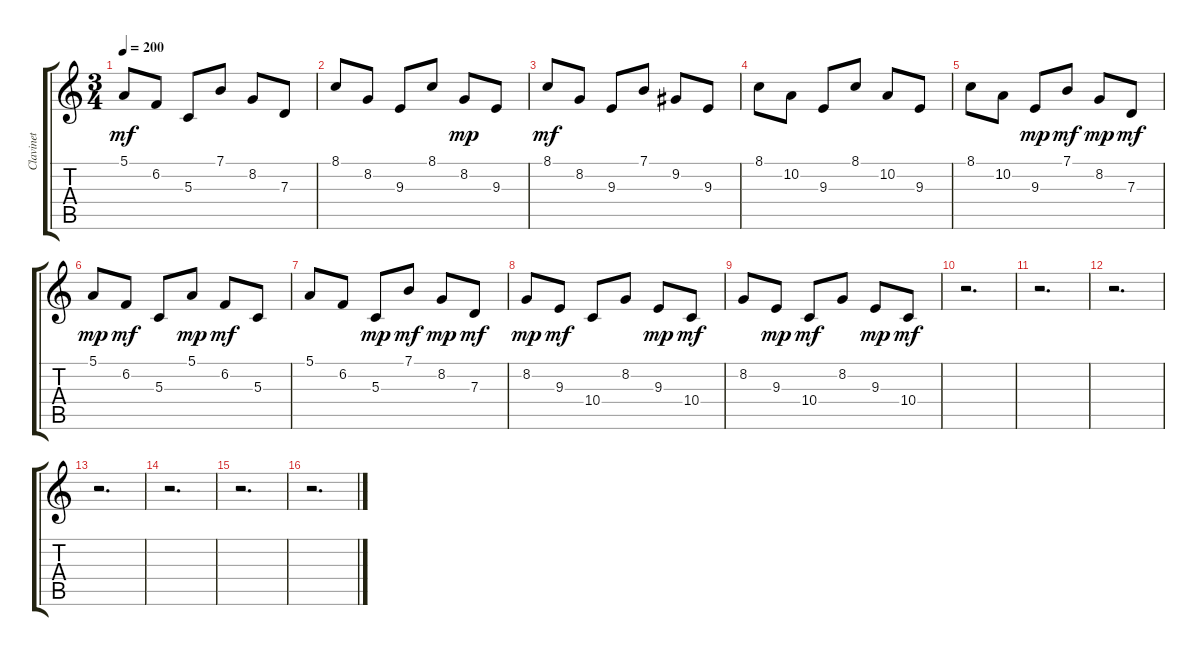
\track ("Clavinet" "Clavinet") {instrument clavinet}
\staff {score tabs}
\tuning (E4 B3 G3 D3 A2 E2) {hide}
\ts (3 4)
\tempo 200
\clef g2
\ks c
5.1.8{dy mf} 6.2.8 5.3.8 7.1.8 8.2.8 7.3.8 |
8.1.8 8.2.8 9.3.8 8.1.8 8.2.8{dy mp} 9.3.8 |
8.1.8{dy mf} 8.2.8 9.3.8 7.1.8 9.2.8 9.3.8 |
8.1.8 10.2.8 9.3.8 8.1.8 10.2.8 9.3.8 |
8.1.8 10.2.8 9.3.8{dy mp} 7.1.8{dy mf} 8.2.8{dy mp} 7.3.8{dy mf} |
5.1.8{dy mp} 6.2.8{dy mf} 5.3.8 5.1.8{dy mp} 6.2.8{dy mf} 5.3.8 |
5.1.8 6.2.8 5.3.8{dy mp} 7.1.8{dy mf} 8.2.8{dy mp} 7.3.8{dy mf} |
8.2.8{dy mp} 9.3.8{dy mf} 10.4.8 8.2.8 9.3.8{dy mp} 10.4.8{dy mf} |
8.2.8 9.3.8{dy mp} 10.4.8{dy mf} 8.2.8 9.3.8{dy mp} 10.4.8{dy mf} |
r.2{d} |
r.2{d} |
r.2{d} |
r.2{d} |
r.2{d} |
r.2{d} |
r.2{d}
